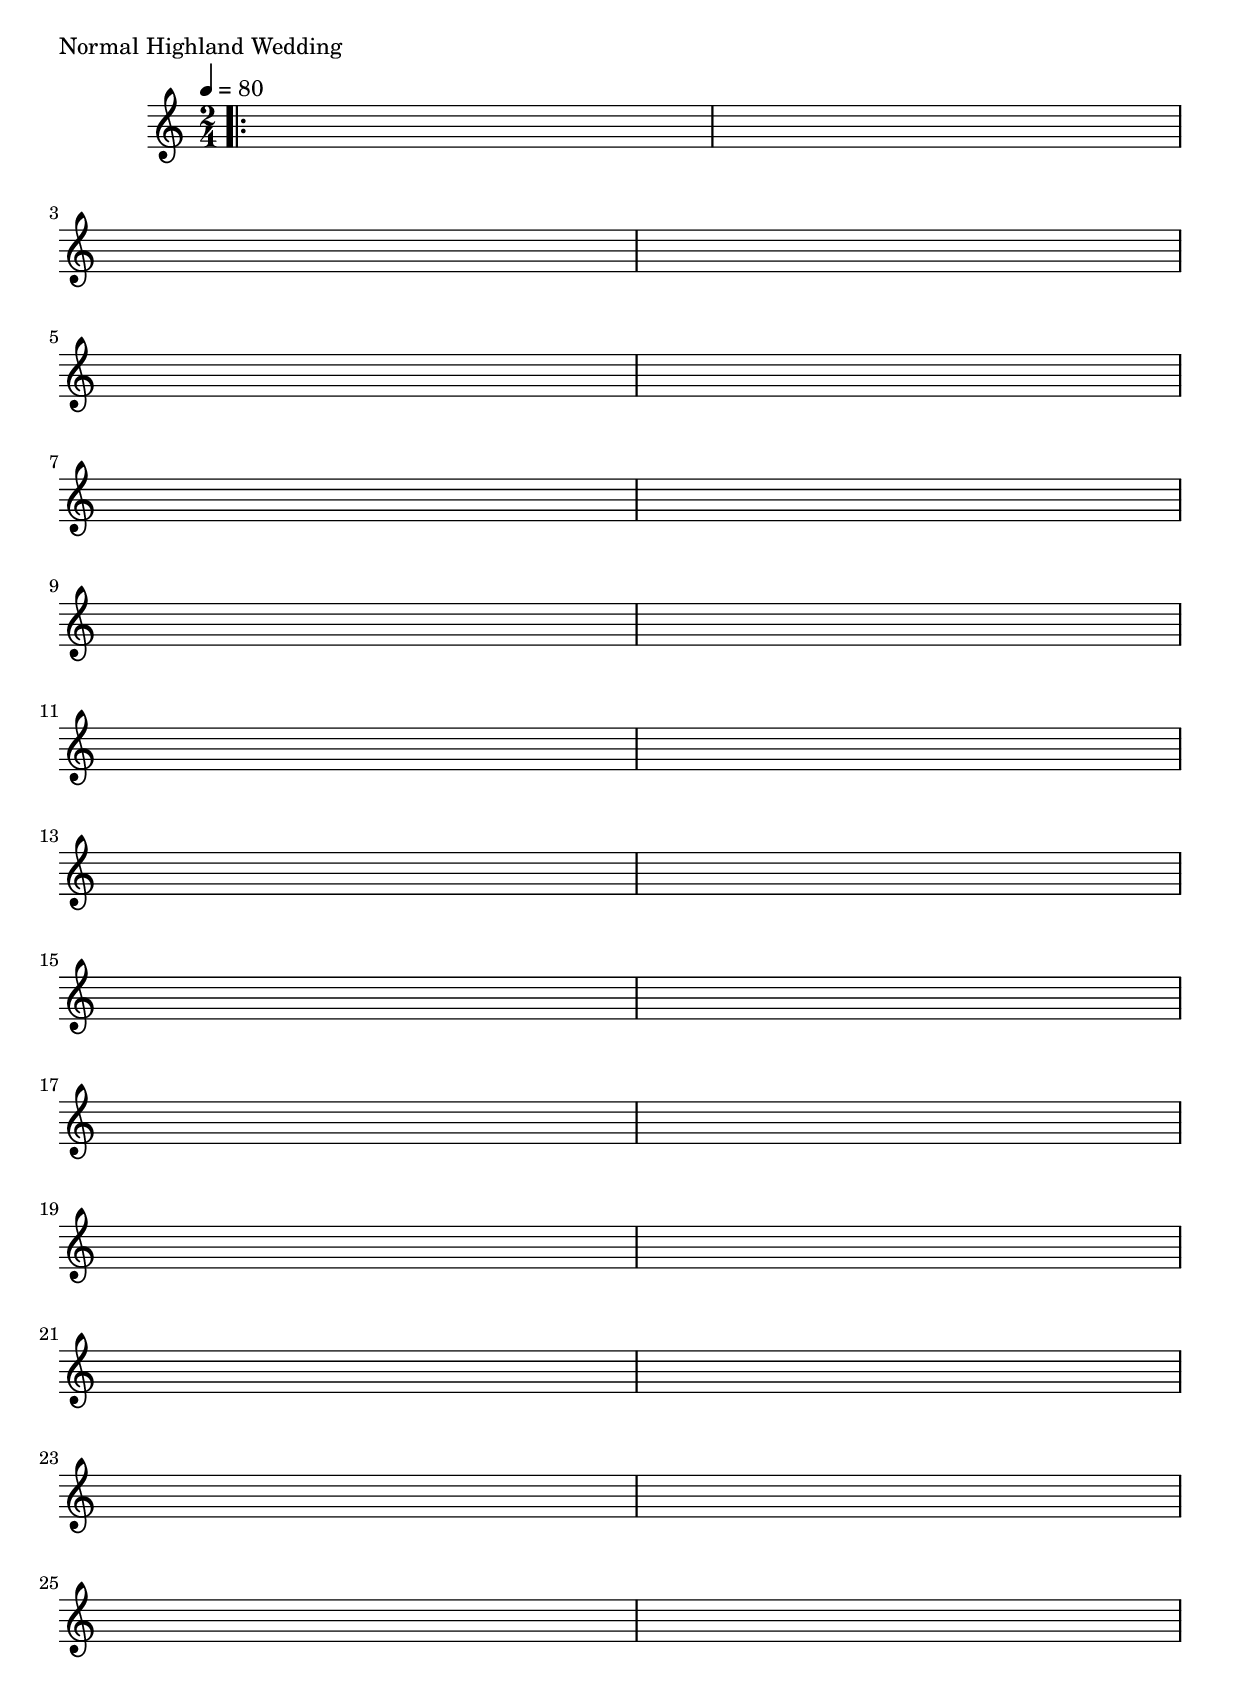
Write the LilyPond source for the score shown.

\version "2.18.0"


%       1. Comment out generation of midi files before compiling book
%      2. Comment out top section when compiling book
%    3. Option to comment out "meter" from title e.g. if more than one tune
%       per page.
% from here
%{
\include "bagpipe.ly"
\include "../Includes/BP_format.ily"

%to here..........................................................
%}
%#(set-global-staff-size 14)
%\bookpart {
% \paper {
%    ragged-last-bottom = ##t
%    ragged-bottom = ##t
     %% no need to uncomment/change below for the minimal example
     %%
%   system-system-spacing =
%     #'((basic-distance . 0)
%        (minimum-distance . 0)
%        (padding . 0)
%        (stretchability . 10000))
% }
 \score {
     \new Staff {
     \time 2/4
     \tempo 4 = 80
%     \hideKeySignature
     \bar ".|:"

     % Part 1
     \repeat unfold 13 { s1 \break }%music goes here
     % Part 2
     % Part 3
     % Part 4

     } %end staff

   \header {
     meter = "March"
     piece = "Normal Highland Wedding"
     composer = "Angus Mackay"
     parttagline = "Copied by John S. McWilliam"
   }
 % added layout options. See bagpipe_new.ly (\layout) for default settings
 %  \layout {
 %        #(layout-set-staff-size 18)
 %        ragged-last = ##t
 %      }

 % \midi {} %Generation of midi files option.

% } %end bookpart
} %end score
